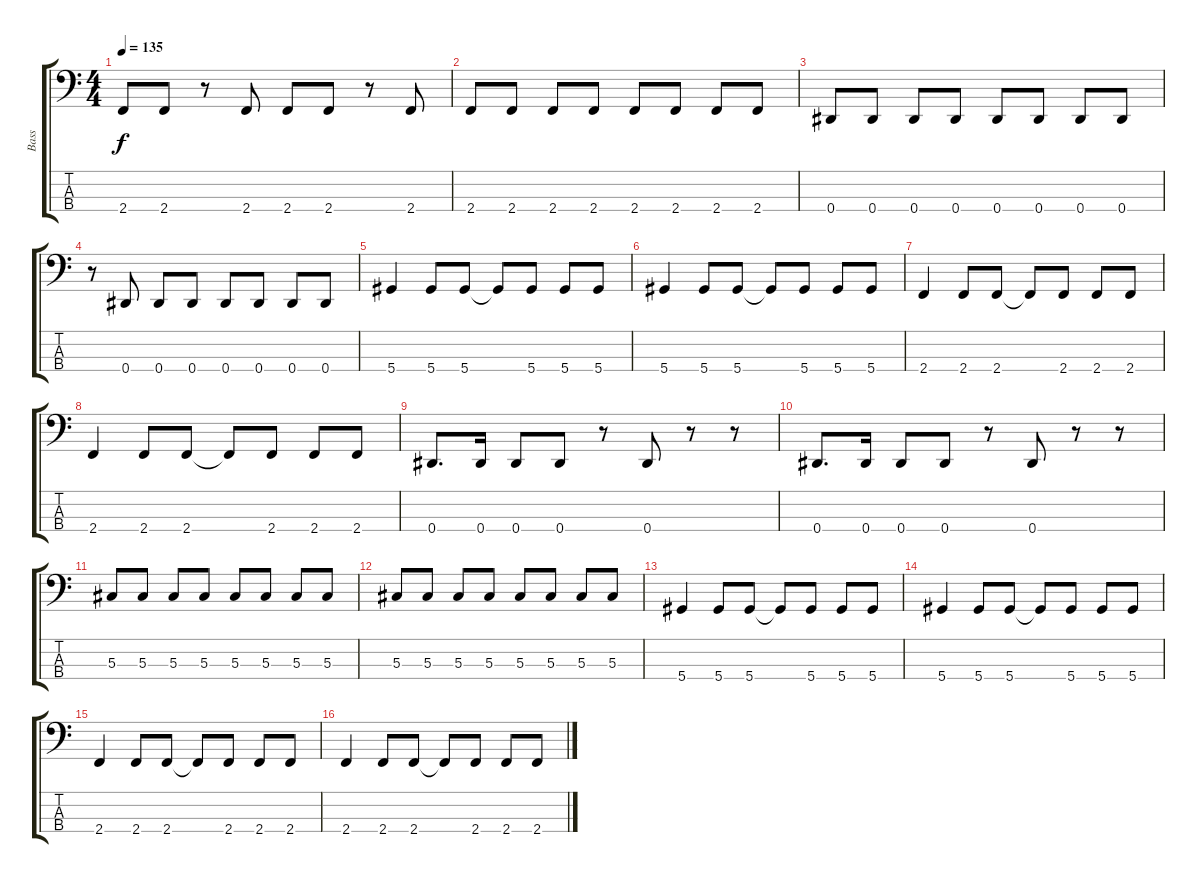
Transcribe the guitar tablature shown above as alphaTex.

\track ("Bass" "Bass") {instrument electricbasspick}
\staff {score tabs}
\tuning (Gb2 Db2 Ab1 Eb1) {hide}
\ts (4 4)
\tempo 135
\clef f4
\ks c
2.4.8{dy f} 2.4.8 r.8 2.4.8 2.4.8 2.4.8 r.8 2.4.8 |
2.4.8 2.4.8 2.4.8 2.4.8 2.4.8 2.4.8 2.4.8 2.4.8 |
0.4.8 0.4.8 0.4.8 0.4.8 0.4.8 0.4.8 0.4.8 0.4.8 |
r.8 0.4.8 0.4.8 0.4.8 0.4.8 0.4.8 0.4.8 0.4.8 |
5.4.4 5.4.8 5.4.8 5.4{t}.8 5.4.8 5.4.8 5.4.8 |
5.4.4 5.4.8 5.4.8 5.4{t}.8 5.4.8 5.4.8 5.4.8 |
2.4.4 2.4.8 2.4.8 2.4{t}.8 2.4.8 2.4.8 2.4.8 |
2.4.4 2.4.8 2.4.8 2.4{t}.8 2.4.8 2.4.8 2.4.8 |
0.4.8{d} 0.4.16 0.4.8 0.4.8 r.8 0.4.8 r.8 r.8 |
0.4.8{d} 0.4.16 0.4.8 0.4.8 r.8 0.4.8 r.8 r.8 |
5.3.8 5.3.8 5.3.8 5.3.8 5.3.8 5.3.8 5.3.8 5.3.8 |
5.3.8 5.3.8 5.3.8 5.3.8 5.3.8 5.3.8 5.3.8 5.3.8 |
5.4.4 5.4.8 5.4.8 5.4{t}.8 5.4.8 5.4.8 5.4.8 |
5.4.4 5.4.8 5.4.8 5.4{t}.8 5.4.8 5.4.8 5.4.8 |
2.4.4 2.4.8 2.4.8 2.4{t}.8 2.4.8 2.4.8 2.4.8 |
2.4.4 2.4.8 2.4.8 2.4{t}.8 2.4.8 2.4.8 2.4.8
